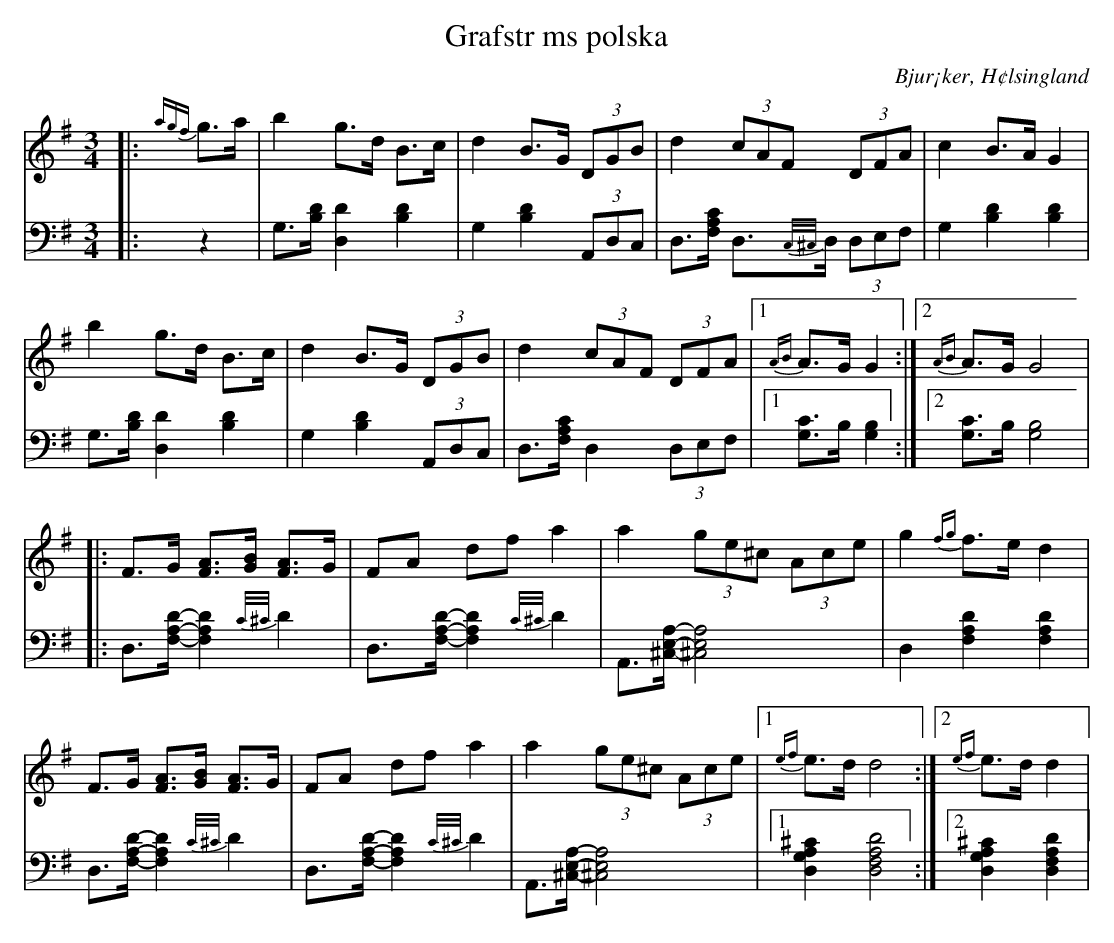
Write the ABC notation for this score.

X:1
T: Grafstr ms polska
O: Bjur¡ker, H¢lsingland
M: 3/4
L: 1/8
K: G
V:1
V:2
V: 1
|:{agf}g>a|b2 g>d B>c|d2 B>G (3DGB|d2 (3cAF (3DFA|c2 B>A G2|
b2 g>d B>c|d2 B>G (3DGB|d2 (3cAF (3DFA|1 {AB}A>G G2:|2 {AB}A>G G4|
|:F>G [FA]>[GB] [FA]>G |FA df a2 |a2 (3ge^c (3Ace |g2 {fg}f>e d2 |
F>G [FA]>[GB] [FA]>G |FA df a2 |a2 (3ge^c (3Ace |1 {ef}e>d d4:|2 {ef}e>d d2|
V:2 clef=bass
|:z2 | G,>[B,D] [D,2D2] [B,2D2]| G,2 [B,2D2] (3A,,D,C,|D,>[F,A,C] D,>{C,/^C,/}D, (3D,E,F,| G,2 [B,2D2] [B,2D2]|
G,>[B,D] [D,2D2] [B,2D2]| G,2 [B,2D2] (3A,,D,C,|D,>[F,A,C] D,2 (3D,E,F,|1 [G,C]>B, [G,2B,2]:|2 [G,C]>B, [G,4B,4]|
|:D,>[F,A,D]-[F,2A,2D2] {C/^C/}D2|D,>[F,A,D]-[F,2A,2D2] {C/^C/}D2| A,,>[^C,E,A,]-[^C,4E,4A,4]|D,2 [F,2A,2D2] [F,2A,2D2] |
D,>[F,A,D]-[F,2A,2D2] {C/^C/}D2|D,>[F,A,D]-[F,2A,2D2] {C/^C/}D2| A,,>[^C,E,A,]-[^C,4E,4A,4]|1 [D,2G,2A,2^C2] [D,4F,4A,4D4]:|2 [D,2G,2A,2^C2] [D,2F,2A,2D2]|
